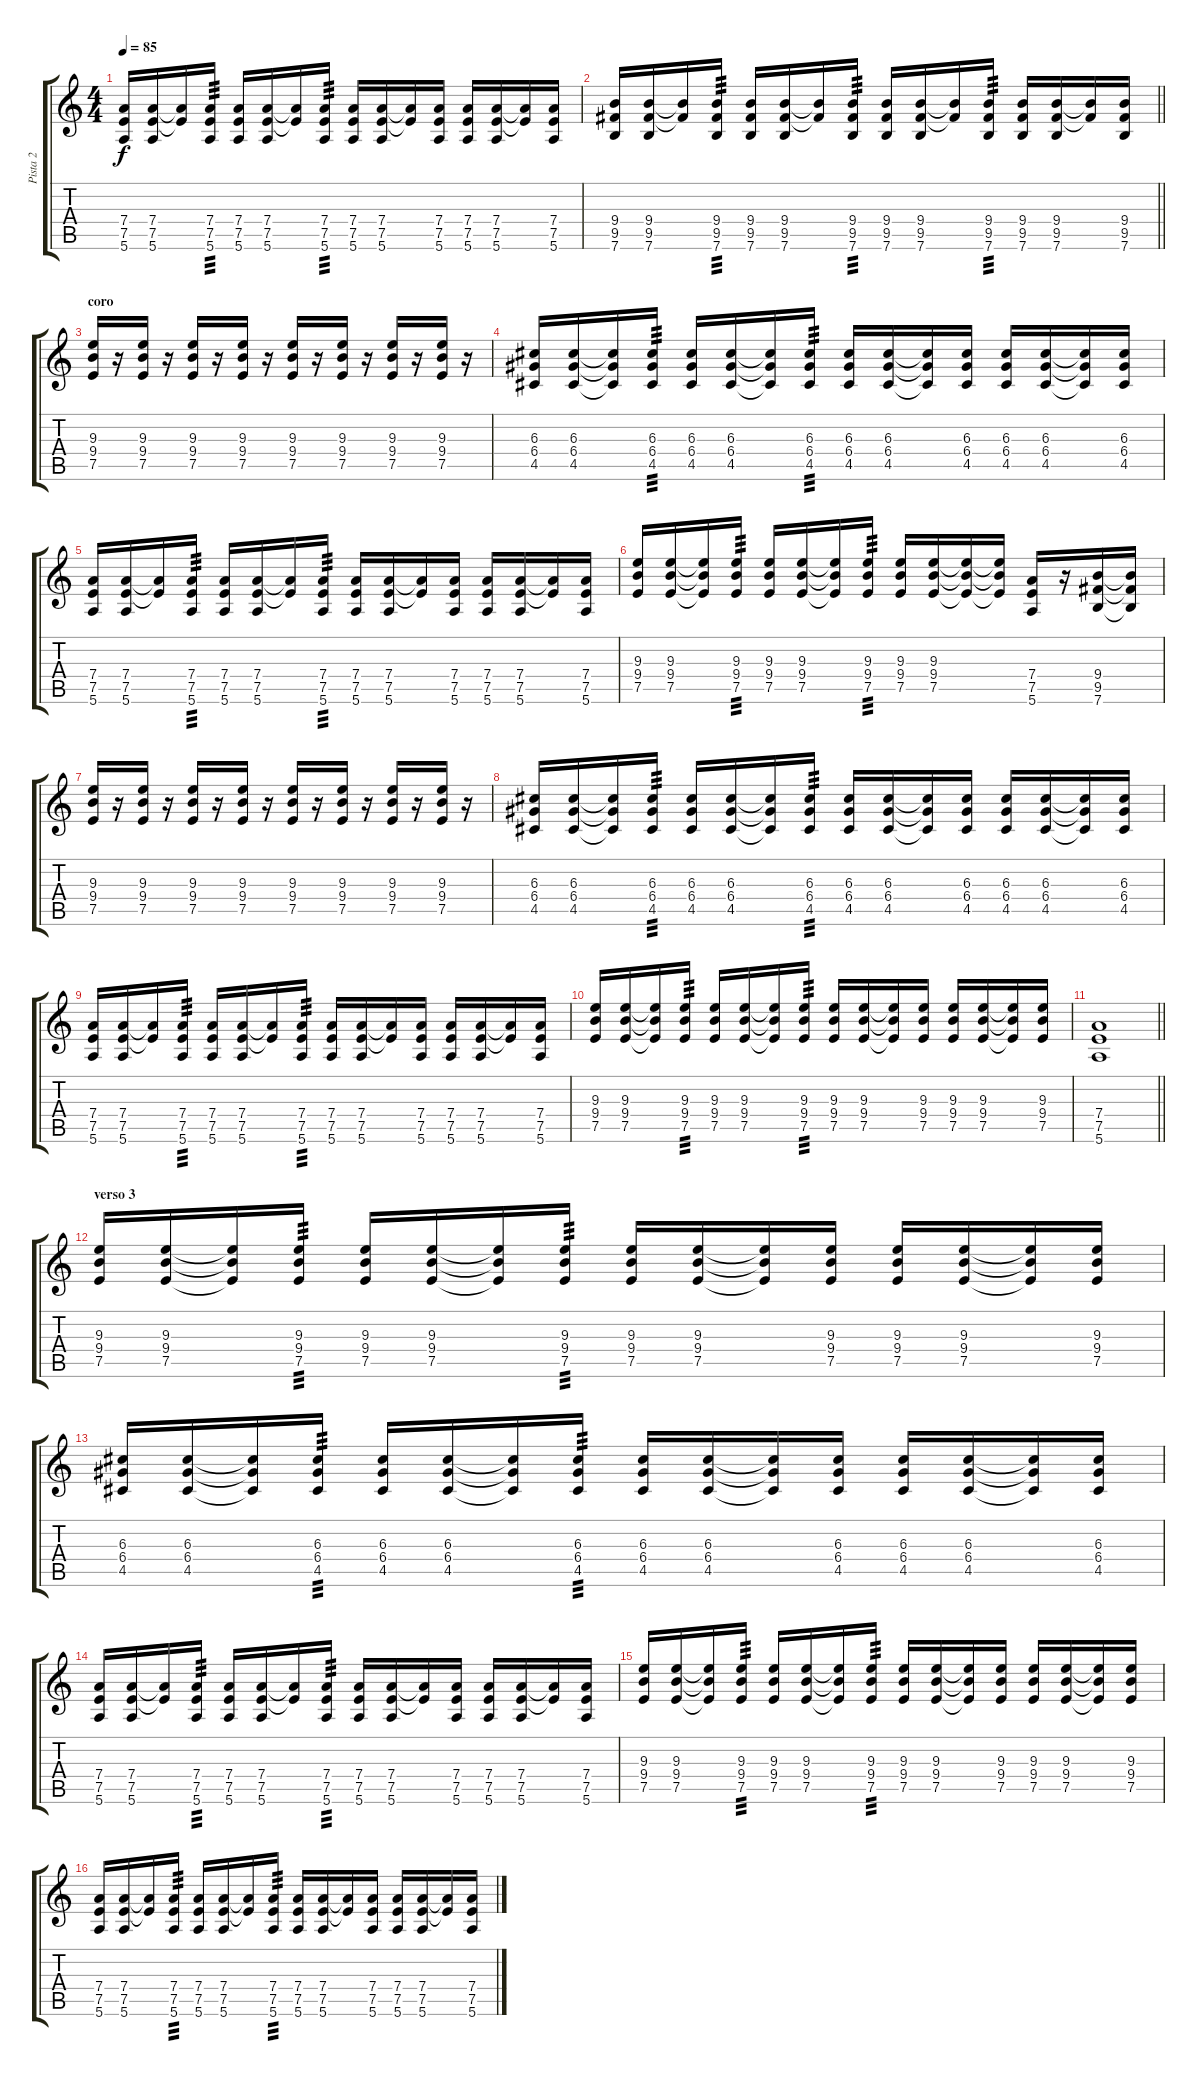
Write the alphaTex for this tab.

\track ("Pista 2" "Pista 2") {instrument distortionguitar}
\staff {score tabs}
\tuning (E4 B3 G3 D3 A2 E2) {hide}
\ts (4 4)
\tempo 85
\clef g2
\ks c
(7.4 7.5 5.6).16{dy f} (7.4 7.5 5.6).16 (7.4{t} 7.5{t}).16 (7.4 7.5 5.6).16{tp 3} (7.4 7.5 5.6).16 (7.4 7.5 5.6).16 (7.4{t} 7.5{t}).16 (7.4 7.5 5.6).16{tp 3} (7.4 7.5 5.6).16 (7.4 7.5 5.6).16 (7.4{t} 7.5{t}).16 (7.4 7.5 5.6).16 (7.4 7.5 5.6).16 (7.4 7.5 5.6).16 (7.4{t} 7.5{t}).16 (7.4 7.5 5.6).16 |
\barLineRight lightlight
(9.4 9.5 7.6).16 (9.4 9.5 7.6).16 (9.4{t} 9.5{t}).16 (9.4 9.5 7.6).16{tp 3} (9.4 9.5 7.6).16 (9.4 9.5 7.6).16 (9.4{t} 9.5{t}).16 (9.4 9.5 7.6).16{tp 3} (9.4 9.5 7.6).16 (9.4 9.5 7.6).16 (9.4{t} 9.5{t}).16 (9.4 9.5 7.6).16{tp 3} (9.4 9.5 7.6).16 (9.4 9.5 7.6).16 (9.4{t} 9.5{t}).16 (9.4 9.5 7.6).16 |
\section ("" "coro")
(9.3 9.4 7.5).16 r.16 (9.3 9.4 7.5).16 r.16 (9.3 9.4 7.5).16 r.16 (9.3 9.4 7.5).16 r.16 (9.3 9.4 7.5).16 r.16 (9.3 9.4 7.5).16 r.16 (9.3 9.4 7.5).16 r.16 (9.3 9.4 7.5).16 r.16 |
(6.3 6.4 4.5).16 (6.3 6.4 4.5).16 (6.3{t} 6.4{t} 4.5{t}).16 (6.3 6.4 4.5).16{tp 3} (6.3 6.4 4.5).16 (6.3 6.4 4.5).16 (6.3{t} 6.4{t} 4.5{t}).16 (6.3 6.4 4.5).16{tp 3} (6.3 6.4 4.5).16 (6.3 6.4 4.5).16 (6.3{t} 6.4{t} 4.5{t}).16 (6.3 6.4 4.5).16 (6.3 6.4 4.5).16 (6.3 6.4 4.5).16 (6.3{t} 6.4{t} 4.5{t}).16 (6.3 6.4 4.5).16 |
(7.4 7.5 5.6).16 (7.4 7.5 5.6).16 (7.4{t} 7.5{t}).16 (7.4 7.5 5.6).16{tp 3} (7.4 7.5 5.6).16 (7.4 7.5 5.6).16 (7.4{t} 7.5{t}).16 (7.4 7.5 5.6).16{tp 3} (7.4 7.5 5.6).16 (7.4 7.5 5.6).16 (7.4{t} 7.5{t}).16 (7.4 7.5 5.6).16 (7.4 7.5 5.6).16 (7.4 7.5 5.6).16 (7.4{t} 7.5{t}).16 (7.4 7.5 5.6).16 |
(9.3 9.4 7.5).16 (9.3 9.4 7.5).16 (9.3{t} 9.4{t} 7.5{t}).16 (9.3 9.4 7.5).16{tp 3} (9.3 9.4 7.5).16 (9.3 9.4 7.5).16 (9.3{t} 9.4{t} 7.5{t}).16 (9.3 9.4 7.5).16{tp 3} (9.3 9.4 7.5).16 (9.3 9.4 7.5).16 (9.3{t} 9.4{t} 7.5{t}).16 (9.3{t} 9.4{t} 7.5{t}).16 (7.4 7.5 5.6).16 r.16 (9.4 9.5 7.6).16 (9.4{t} 9.5{t} 7.6{t}).16 |
(9.3 9.4 7.5).16 r.16 (9.3 9.4 7.5).16 r.16 (9.3 9.4 7.5).16 r.16 (9.3 9.4 7.5).16 r.16 (9.3 9.4 7.5).16 r.16 (9.3 9.4 7.5).16 r.16 (9.3 9.4 7.5).16 r.16 (9.3 9.4 7.5).16 r.16 |
(6.3 6.4 4.5).16 (6.3 6.4 4.5).16 (6.3{t} 6.4{t} 4.5{t}).16 (6.3 6.4 4.5).16{tp 3} (6.3 6.4 4.5).16 (6.3 6.4 4.5).16 (6.3{t} 6.4{t} 4.5{t}).16 (6.3 6.4 4.5).16{tp 3} (6.3 6.4 4.5).16 (6.3 6.4 4.5).16 (6.3{t} 6.4{t} 4.5{t}).16 (6.3 6.4 4.5).16 (6.3 6.4 4.5).16 (6.3 6.4 4.5).16 (6.3{t} 6.4{t} 4.5{t}).16 (6.3 6.4 4.5).16 |
(7.4 7.5 5.6).16 (7.4 7.5 5.6).16 (7.4{t} 7.5{t}).16 (7.4 7.5 5.6).16{tp 3} (7.4 7.5 5.6).16 (7.4 7.5 5.6).16 (7.4{t} 7.5{t}).16 (7.4 7.5 5.6).16{tp 3} (7.4 7.5 5.6).16 (7.4 7.5 5.6).16 (7.4{t} 7.5{t}).16 (7.4 7.5 5.6).16 (7.4 7.5 5.6).16 (7.4 7.5 5.6).16 (7.4{t} 7.5{t}).16 (7.4 7.5 5.6).16 |
(9.3 9.4 7.5).16 (9.3 9.4 7.5).16 (9.3{t} 9.4{t} 7.5{t}).16 (9.3 9.4 7.5).16{tp 3} (9.3 9.4 7.5).16 (9.3 9.4 7.5).16 (9.3{t} 9.4{t} 7.5{t}).16 (9.3 9.4 7.5).16{tp 3} (9.3 9.4 7.5).16 (9.3 9.4 7.5).16 (9.3{t} 9.4{t} 7.5{t}).16 (9.3 9.4 7.5).16 (9.3 9.4 7.5).16 (9.3 9.4 7.5).16 (9.3{t} 9.4{t} 7.5{t}).16 (9.3 9.4 7.5).16 |
\barLineRight lightlight
(7.4 7.5 5.6).1 |
\section ("" "verso 3")
(9.3 9.4 7.5).16 (9.3 9.4 7.5).16 (9.3{t} 9.4{t} 7.5{t}).16 (9.3 9.4 7.5).16{tp 3} (9.3 9.4 7.5).16 (9.3 9.4 7.5).16 (9.3{t} 9.4{t} 7.5{t}).16 (9.3 9.4 7.5).16{tp 3} (9.3 9.4 7.5).16 (9.3 9.4 7.5).16 (9.3{t} 9.4{t} 7.5{t}).16 (9.3 9.4 7.5).16 (9.3 9.4 7.5).16 (9.3 9.4 7.5).16 (9.3{t} 9.4{t} 7.5{t}).16 (9.3 9.4 7.5).16 |
(6.3 6.4 4.5).16 (6.3 6.4 4.5).16 (6.3{t} 6.4{t} 4.5{t}).16 (6.3 6.4 4.5).16{tp 3} (6.3 6.4 4.5).16 (6.3 6.4 4.5).16 (6.3{t} 6.4{t} 4.5{t}).16 (6.3 6.4 4.5).16{tp 3} (6.3 6.4 4.5).16 (6.3 6.4 4.5).16 (6.3{t} 6.4{t} 4.5{t}).16 (6.3 6.4 4.5).16 (6.3 6.4 4.5).16 (6.3 6.4 4.5).16 (6.3{t} 6.4{t} 4.5{t}).16 (6.3 6.4 4.5).16 |
(7.4 7.5 5.6).16 (7.4 7.5 5.6).16 (7.4{t} 7.5{t}).16 (7.4 7.5 5.6).16{tp 3} (7.4 7.5 5.6).16 (7.4 7.5 5.6).16 (7.4{t} 7.5{t}).16 (7.4 7.5 5.6).16{tp 3} (7.4 7.5 5.6).16 (7.4 7.5 5.6).16 (7.4{t} 7.5{t}).16 (7.4 7.5 5.6).16 (7.4 7.5 5.6).16 (7.4 7.5 5.6).16 (7.4{t} 7.5{t}).16 (7.4 7.5 5.6).16 |
(9.3 9.4 7.5).16 (9.3 9.4 7.5).16 (9.3{t} 9.4{t} 7.5{t}).16 (9.3 9.4 7.5).16{tp 3} (9.3 9.4 7.5).16 (9.3 9.4 7.5).16 (9.3{t} 9.4{t} 7.5{t}).16 (9.3 9.4 7.5).16{tp 3} (9.3 9.4 7.5).16 (9.3 9.4 7.5).16 (9.3{t} 9.4{t} 7.5{t}).16 (9.3 9.4 7.5).16 (9.3 9.4 7.5).16 (9.3 9.4 7.5).16 (9.3{t} 9.4{t} 7.5{t}).16 (9.3 9.4 7.5).16 |
(7.4 7.5 5.6).16 (7.4 7.5 5.6).16 (7.4{t} 7.5{t}).16 (7.4 7.5 5.6).16{tp 3} (7.4 7.5 5.6).16 (7.4 7.5 5.6).16 (7.4{t} 7.5{t}).16 (7.4 7.5 5.6).16{tp 3} (7.4 7.5 5.6).16 (7.4 7.5 5.6).16 (7.4{t} 7.5{t}).16 (7.4 7.5 5.6).16 (7.4 7.5 5.6).16 (7.4 7.5 5.6).16 (7.4{t} 7.5{t}).16 (7.4 7.5 5.6).16
